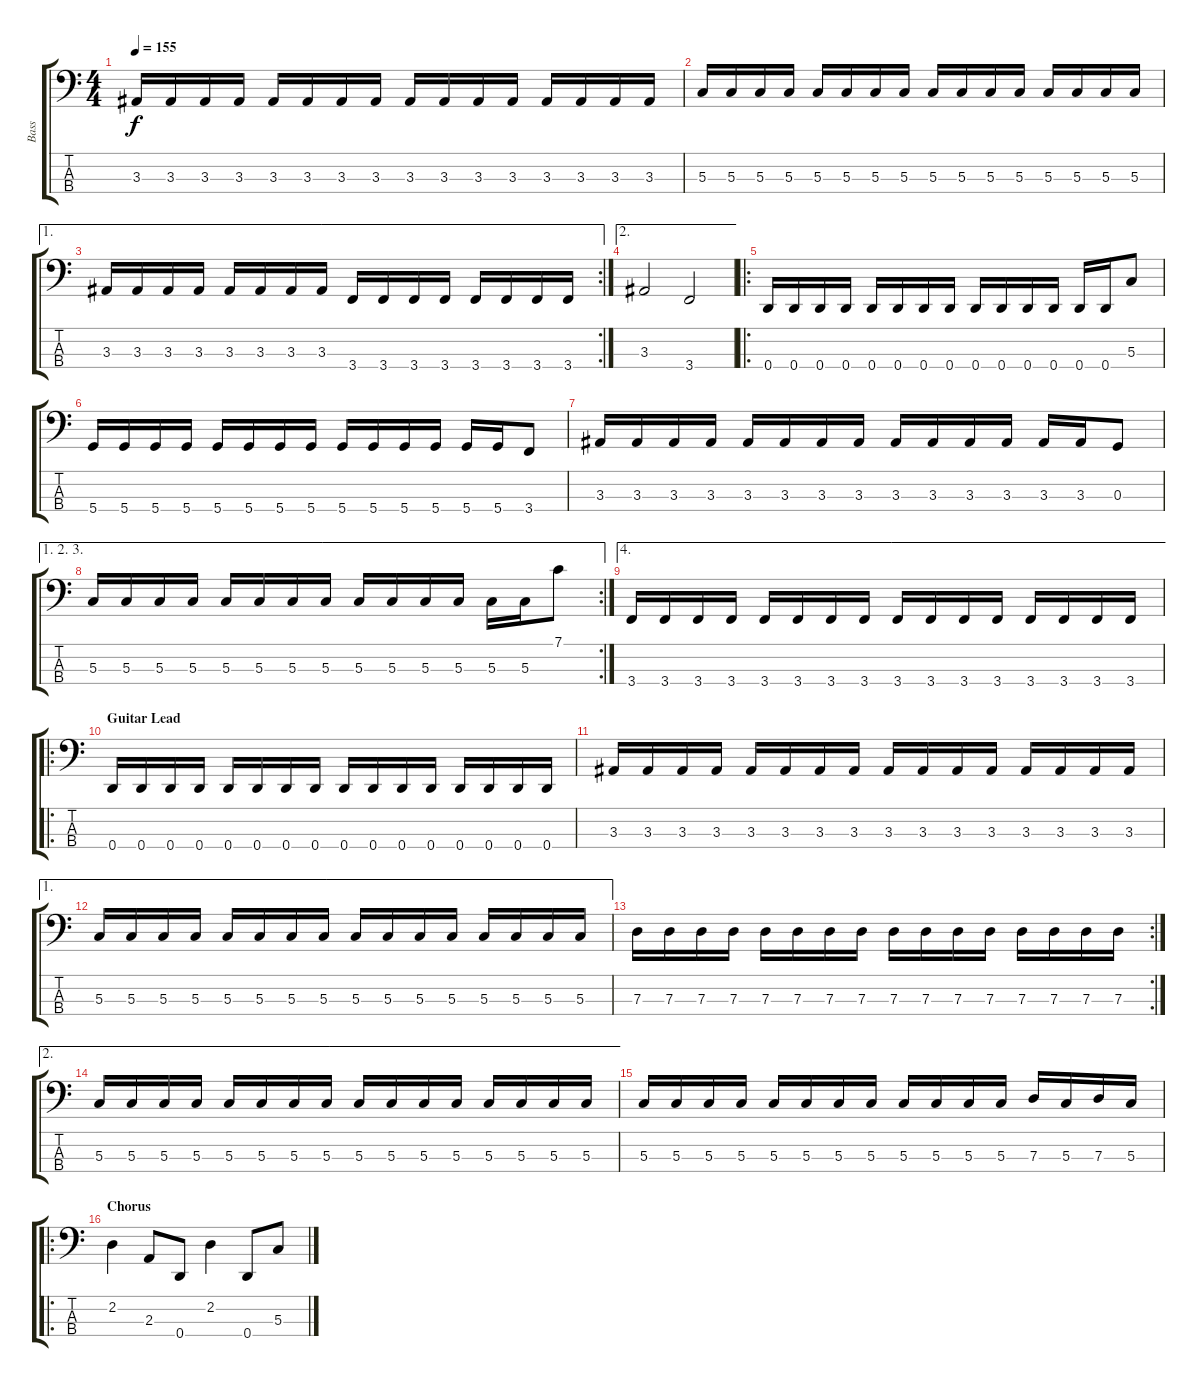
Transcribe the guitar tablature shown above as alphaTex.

\track ("Bass" "Bass") {instrument electricbasspick}
\staff {score tabs}
\tuning (F2 C2 G1 D1) {hide}
\ts (4 4)
\tempo 155
\clef f4
\ks c
3.3.16{dy f} 3.3.16 3.3.16 3.3.16 3.3.16 3.3.16 3.3.16 3.3.16 3.3.16 3.3.16 3.3.16 3.3.16 3.3.16 3.3.16 3.3.16 3.3.16 |
5.3.16 5.3.16 5.3.16 5.3.16 5.3.16 5.3.16 5.3.16 5.3.16 5.3.16 5.3.16 5.3.16 5.3.16 5.3.16 5.3.16 5.3.16 5.3.16 |
\ae 1
\rc 2
3.3.16 3.3.16 3.3.16 3.3.16 3.3.16 3.3.16 3.3.16 3.3.16 3.4.16 3.4.16 3.4.16 3.4.16 3.4.16 3.4.16 3.4.16 3.4.16 |
\ae 2
3.3.2 3.4.2 |
\ro
0.4.16 0.4.16 0.4.16 0.4.16 0.4.16 0.4.16 0.4.16 0.4.16 0.4.16 0.4.16 0.4.16 0.4.16 0.4.16 0.4.16 5.3.8 |
5.4.16 5.4.16 5.4.16 5.4.16 5.4.16 5.4.16 5.4.16 5.4.16 5.4.16 5.4.16 5.4.16 5.4.16 5.4.16 5.4.16 3.4.8 |
3.3.16 3.3.16 3.3.16 3.3.16 3.3.16 3.3.16 3.3.16 3.3.16 3.3.16 3.3.16 3.3.16 3.3.16 3.3.16 3.3.16 0.3.8 |
\ae (1 2 3)
\rc 2
5.3.16 5.3.16 5.3.16 5.3.16 5.3.16 5.3.16 5.3.16 5.3.16 5.3.16 5.3.16 5.3.16 5.3.16 5.3.16 5.3.16 7.1.8 |
\ae 4
3.4.16 3.4.16 3.4.16 3.4.16 3.4.16 3.4.16 3.4.16 3.4.16 3.4.16 3.4.16 3.4.16 3.4.16 3.4.16 3.4.16 3.4.16 3.4.16 |
\ro
\section ("" "Guitar Lead")
0.4.16 0.4.16 0.4.16 0.4.16 0.4.16 0.4.16 0.4.16 0.4.16 0.4.16 0.4.16 0.4.16 0.4.16 0.4.16 0.4.16 0.4.16 0.4.16 |
3.3.16 3.3.16 3.3.16 3.3.16 3.3.16 3.3.16 3.3.16 3.3.16 3.3.16 3.3.16 3.3.16 3.3.16 3.3.16 3.3.16 3.3.16 3.3.16 |
\ae 1
5.3.16 5.3.16 5.3.16 5.3.16 5.3.16 5.3.16 5.3.16 5.3.16 5.3.16 5.3.16 5.3.16 5.3.16 5.3.16 5.3.16 5.3.16 5.3.16 |
\rc 2
7.3.16 7.3.16 7.3.16 7.3.16 7.3.16 7.3.16 7.3.16 7.3.16 7.3.16 7.3.16 7.3.16 7.3.16 7.3.16 7.3.16 7.3.16 7.3.16 |
\ae 2
5.3.16 5.3.16 5.3.16 5.3.16 5.3.16 5.3.16 5.3.16 5.3.16 5.3.16 5.3.16 5.3.16 5.3.16 5.3.16 5.3.16 5.3.16 5.3.16 |
5.3.16 5.3.16 5.3.16 5.3.16 5.3.16 5.3.16 5.3.16 5.3.16 5.3.16 5.3.16 5.3.16 5.3.16 7.3.16 5.3.16 7.3.16 5.3.16 |
\ro
\section ("" "Chorus")
2.2.4 2.3.8 0.4.8 2.2.4 0.4.8 5.3.8
